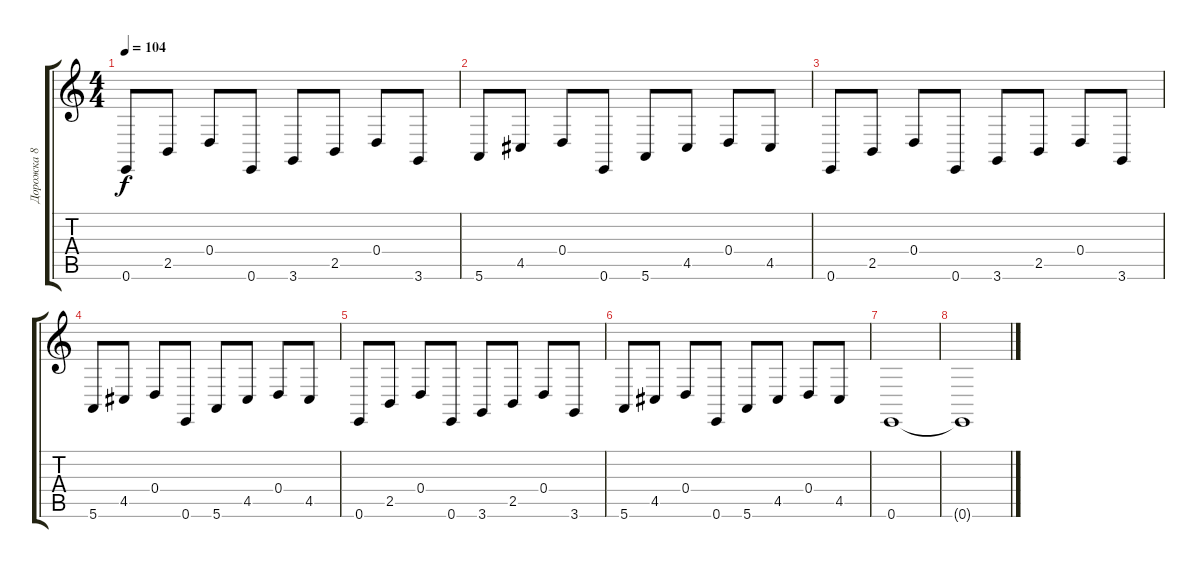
\track ("Дорожка 8" "Дорожка 8") {instrument pad7halo}
\staff {score tabs}
\tuning (E4 B3 G3 D3 A2 E2) {hide}
\ts (4 4)
\tempo 104
\clef g2
\ks c
0.6.8{dy f} 2.5.8 0.4.8 0.6.8 3.6.8 2.5.8 0.4.8 3.6.8 |
5.6.8 4.5.8 0.4.8 0.6.8 5.6.8 4.5.8 0.4.8 4.5.8 |
0.6.8 2.5.8 0.4.8 0.6.8 3.6.8 2.5.8 0.4.8 3.6.8 |
5.6.8 4.5.8 0.4.8 0.6.8 5.6.8 4.5.8 0.4.8 4.5.8 |
0.6.8 2.5.8 0.4.8 0.6.8 3.6.8 2.5.8 0.4.8 3.6.8 |
5.6.8 4.5.8 0.4.8 0.6.8 5.6.8 4.5.8 0.4.8 4.5.8 |
0.6.1{volume 0} |
0.6{t}.1
